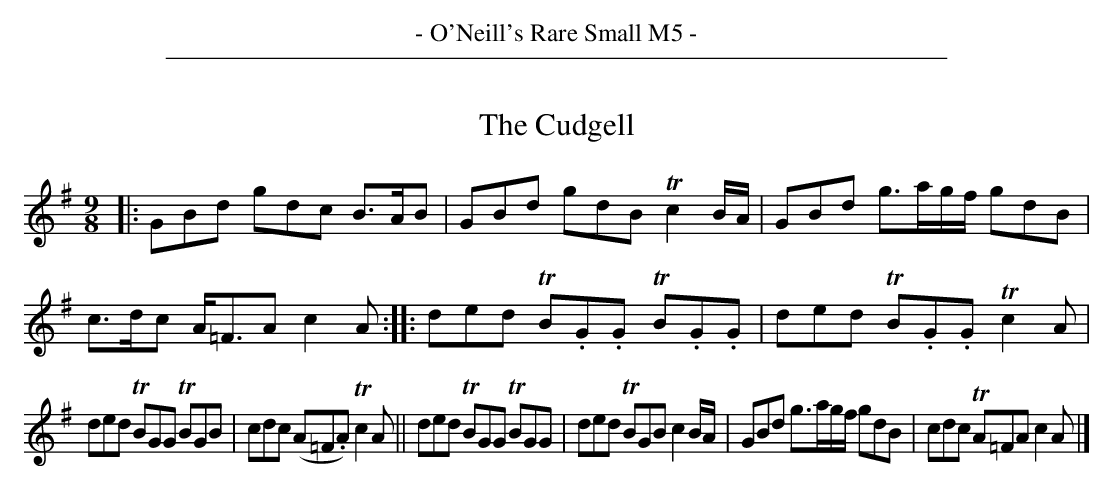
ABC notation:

X:1
T: The Cudgell
M: 9/8
L: 1/8
K: G
|:\
GBd gdc B>AB | GBd gdB Tc2B/A/ | GBd g>ag/f/ gdB |  c>dc A<=FA c2A :: ded TB.G.G TB.G.G | ded TB.G.G Tc2A |
ded TBGG TBGB | cdc (A=F.A)  Tc2A || ded TBGG TBGG | ded TBGB c2B/A/ | GBd g>ag/f/ gdB | cdc TA=FA c2A |]
